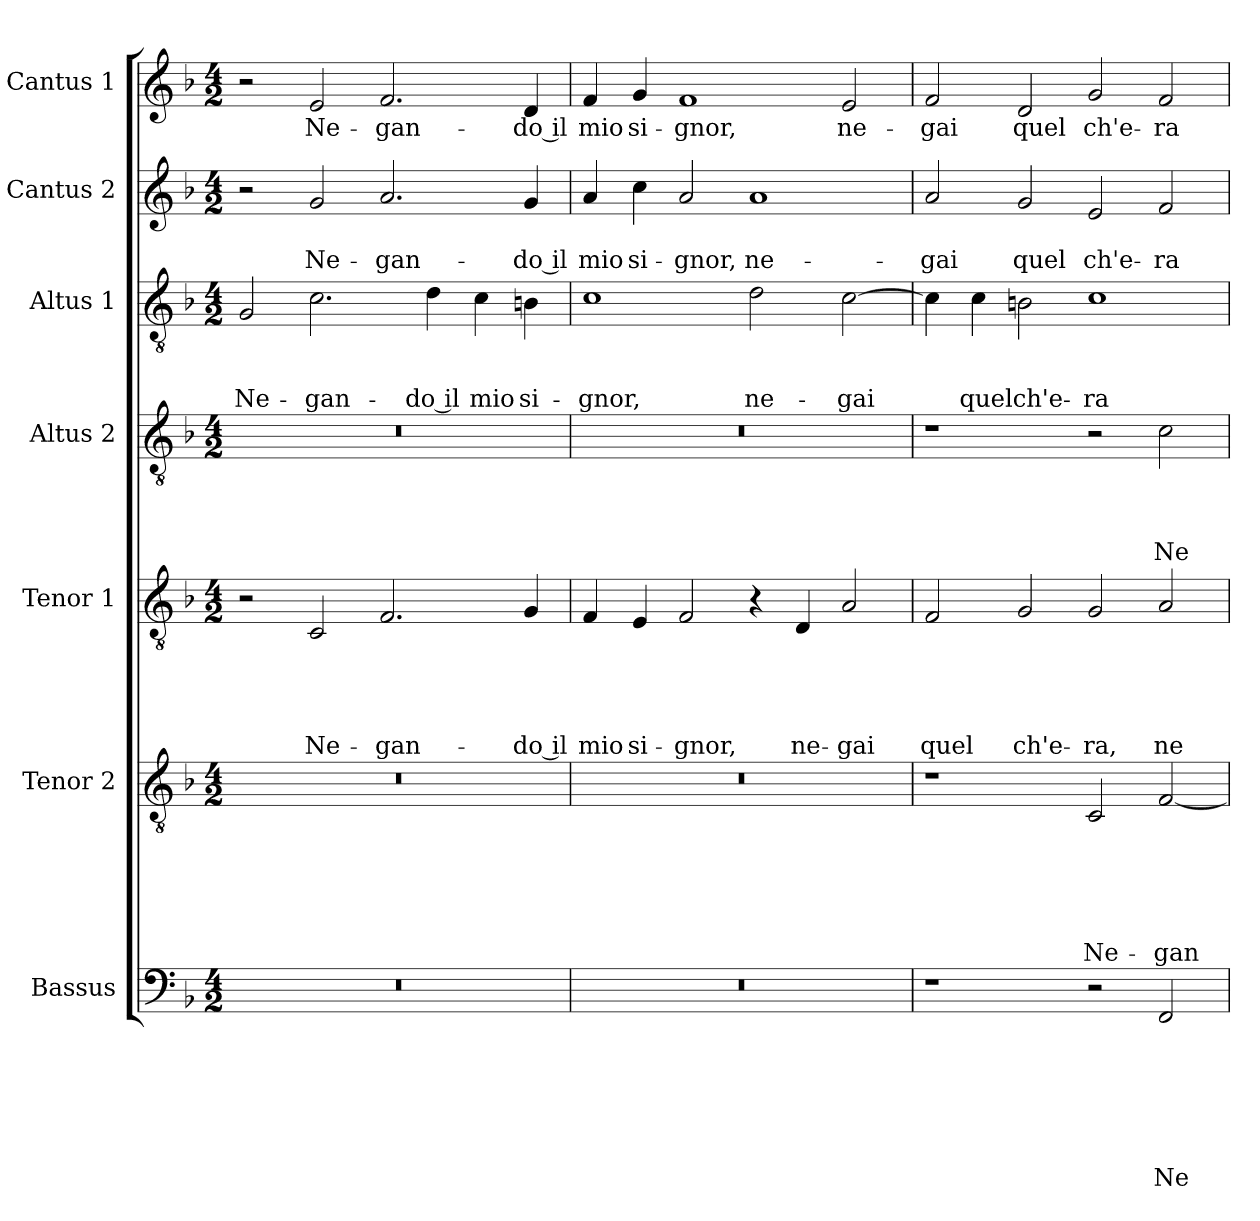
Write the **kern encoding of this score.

**kern	**text	**text	**text	**text	**text	**text	**text	**kern	**text	**text	**text	**text	**text	**text	**kern	**text	**text	**text	**text	**text	**kern	**text	**text	**text	**text	**kern	**text	**text	**text	**kern	**text	**text	**kern	**text
*part7	*part7	*part7	*part7	*part7	*part7	*part7	*part7	*part6	*part6	*part6	*part6	*part6	*part6	*part6	*part5	*part5	*part5	*part5	*part5	*part5	*part4	*part4	*part4	*part4	*part4	*part3	*part3	*part3	*part3	*part2	*part2	*part2	*part1	*part1
*staff7	*staff7	*staff7	*staff7	*staff7	*staff7	*staff7	*staff7	*staff6	*staff6	*staff6	*staff6	*staff6	*staff6	*staff6	*staff5	*staff5	*staff5	*staff5	*staff5	*staff5	*staff4	*staff4	*staff4	*staff4	*staff4	*staff3	*staff3	*staff3	*staff3	*staff2	*staff2	*staff2	*staff1	*staff1
*I"Bassus	*	*	*	*	*	*	*	*I"Tenor 2	*	*	*	*	*	*	*I"Tenor 1	*	*	*	*	*	*I"Altus 2	*	*	*	*	*I"Altus 1	*	*	*	*I"Cantus 2	*	*	*I"Cantus 1	*
*clefF4	*	*	*	*	*	*	*	*clefGv2	*	*	*	*	*	*	*clefGv2	*	*	*	*	*	*clefGv2	*	*	*	*	*clefGv2	*	*	*	*clefG2	*	*	*clefG2	*
*k[b-]	*	*	*	*	*	*	*	*k[b-]	*	*	*	*	*	*	*k[b-]	*	*	*	*	*	*k[b-]	*	*	*	*	*k[b-]	*	*	*	*k[b-]	*	*	*k[b-]	*
*d:	*	*	*	*	*	*	*	*d:	*	*	*	*	*	*	*d:	*	*	*	*	*	*d:	*	*	*	*	*d:	*	*	*	*d:	*	*	*d:	*
*M4/2	*	*	*	*	*	*	*	*M4/2	*	*	*	*	*	*	*M4/2	*	*	*	*	*	*M4/2	*	*	*	*	*M4/2	*	*	*	*M4/2	*	*	*M4/2	*
=1	=1	=1	=1	=1	=1	=1	=1	=1	=1	=1	=1	=1	=1	=1	=1	=1	=1	=1	=1	=1	=1	=1	=1	=1	=1	=1	=1	=1	=1	=1	=1	=1	=1	=1
!	!	!	!	!	!	!	!	!	!	!	!	!	!	!	!	!	!	!	!	!	!	!	!	!	!	!	!	!	!LO:LY:b	!	!	!	!	!
0r	.	.	.	.	.	.	.	0r	.	.	.	.	.	.	2r	.	.	.	.	.	0r	.	.	.	.	2G/	.	.	Ne-	2r	.	.	2r	.
!	!	!	!	!	!	!	!	!	!	!	!	!	!	!	!	!	!	!	!	!LO:LY:b	!	!	!	!	!	!	!	!	!LO:LY:b	!	!	!LO:LY:b	!	!LO:LY:b
.	.	.	.	.	.	.	.	.	.	.	.	.	.	.	2C/	.	.	.	.	Ne-	.	.	.	.	.	2.c\	.	.	-gan-	2g/	.	Ne-	2e/	Ne-
!	!	!	!	!	!	!	!	!	!	!	!	!	!	!	!	!	!	!	!	!LO:LY:b	!	!	!	!	!	!	!	!	!	!	!	!LO:LY:b	!	!LO:LY:b
.	.	.	.	.	.	.	.	.	.	.	.	.	.	.	2.F/	.	.	.	.	-gan-	.	.	.	.	.	.	.	.	.	2.a/	.	-gan-	2.f/	-gan-
!	!	!	!	!	!	!	!	!	!	!	!	!	!	!	!	!	!	!	!	!	!	!	!	!	!	!	!	!	!LO:LY:b	!	!	!	!	!
.	.	.	.	.	.	.	.	.	.	.	.	.	.	.	.	.	.	.	.	.	.	.	.	.	.	4d\	.	.	-do il	.	.	.	.	.
!	!	!	!	!	!	!	!	!	!	!	!	!	!	!	!	!	!	!	!	!	!	!	!	!	!	!	!	!	!LO:LY:b	!	!	!	!	!
.	.	.	.	.	.	.	.	.	.	.	.	.	.	.	.	.	.	.	.	.	.	.	.	.	.	4c\	.	.	mio	.	.	.	.	.
!	!	!	!	!	!	!	!	!	!	!	!	!	!	!	!	!	!	!	!	!LO:LY:b	!	!	!	!	!	!	!	!	!LO:LY:b	!	!	!LO:LY:b	!	!LO:LY:b
.	.	.	.	.	.	.	.	.	.	.	.	.	.	.	4G/	.	.	.	.	-do il	.	.	.	.	.	4Bn\	.	.	si-	4g/	.	-do il	4d/	-do il
=2	=2	=2	=2	=2	=2	=2	=2	=2	=2	=2	=2	=2	=2	=2	=2	=2	=2	=2	=2	=2	=2	=2	=2	=2	=2	=2	=2	=2	=2	=2	=2	=2	=2	=2
!	!	!	!	!	!	!	!	!	!	!	!	!	!	!	!	!	!	!	!	!LO:LY:b	!	!	!	!	!	!	!	!	!LO:LY:b	!	!	!LO:LY:b	!	!LO:LY:b
0r	.	.	.	.	.	.	.	0r	.	.	.	.	.	.	4F/	.	.	.	.	mio	0r	.	.	.	.	1c	.	.	-gnor,	4a/	.	mio	4f/	mio
!	!	!	!	!	!	!	!	!	!	!	!	!	!	!	!	!	!	!	!	!LO:LY:b	!	!	!	!	!	!	!	!	!	!	!	!LO:LY:b	!	!LO:LY:b
.	.	.	.	.	.	.	.	.	.	.	.	.	.	.	4E/	.	.	.	.	si-	.	.	.	.	.	.	.	.	.	4cc\	.	si-	4g/	si-
!	!	!	!	!	!	!	!	!	!	!	!	!	!	!	!	!	!	!	!	!LO:LY:b	!	!	!	!	!	!	!	!	!	!	!	!LO:LY:b	!	!LO:LY:b
.	.	.	.	.	.	.	.	.	.	.	.	.	.	.	2F/	.	.	.	.	-gnor,	.	.	.	.	.	.	.	.	.	2a/	.	-gnor,	1f	-gnor,
!	!	!	!	!	!	!	!	!	!	!	!	!	!	!	!	!	!	!	!	!	!	!	!	!	!	!	!	!	!LO:LY:b	!	!	!LO:LY:b	!	!
.	.	.	.	.	.	.	.	.	.	.	.	.	.	.	4r	.	.	.	.	.	.	.	.	.	.	2d\	.	.	ne-	1a	.	ne-	.	.
!	!	!	!	!	!	!	!	!	!	!	!	!	!	!	!	!	!	!	!	!LO:LY:b	!	!	!	!	!	!	!	!	!	!	!	!	!	!
.	.	.	.	.	.	.	.	.	.	.	.	.	.	.	4D/	.	.	.	.	ne-	.	.	.	.	.	.	.	.	.	.	.	.	.	.
!	!	!	!	!	!	!	!	!	!	!	!	!	!	!	!	!	!	!	!	!LO:LY:b	!	!	!	!	!	!	!	!	!LO:LY:b	!	!	!	!	!LO:LY:b
.	.	.	.	.	.	.	.	.	.	.	.	.	.	.	2A/	.	.	.	.	-gai	.	.	.	.	.	[2c\	.	.	-gai	.	.	.	2e/	ne-
=3	=3	=3	=3	=3	=3	=3	=3	=3	=3	=3	=3	=3	=3	=3	=3	=3	=3	=3	=3	=3	=3	=3	=3	=3	=3	=3	=3	=3	=3	=3	=3	=3	=3	=3
!	!	!	!	!	!	!	!	!	!	!	!	!	!	!	!	!	!	!	!	!LO:LY:b	!	!	!	!	!	!	!	!	!	!	!	!LO:LY:b	!	!LO:LY:b
1r	.	.	.	.	.	.	.	1r	.	.	.	.	.	.	2F/	.	.	.	.	quel	1r	.	.	.	.	4c\]	.	.	.	2a/	.	-gai	2f/	-gai
!	!	!	!	!	!	!	!	!	!	!	!	!	!	!	!	!	!	!	!	!	!	!	!	!	!	!	!	!	!LO:LY:b	!	!	!	!	!
.	.	.	.	.	.	.	.	.	.	.	.	.	.	.	.	.	.	.	.	.	.	.	.	.	.	4c\	.	.	quel	.	.	.	.	.
!	!	!	!	!	!	!	!	!	!	!	!	!	!	!	!	!	!	!	!	!LO:LY:b	!	!	!	!	!	!	!	!	!LO:LY:b	!	!	!LO:LY:b	!	!LO:LY:b
.	.	.	.	.	.	.	.	.	.	.	.	.	.	.	2G/	.	.	.	.	ch'e-	.	.	.	.	.	2Bn\	.	.	ch'e-	2g/	.	quel	2d/	quel
!	!	!	!	!	!	!	!	!	!	!	!	!	!	!LO:LY:b	!	!	!	!	!	!LO:LY:b	!	!	!	!	!	!	!	!	!LO:LY:b	!	!	!LO:LY:b	!	!LO:LY:b
2r	.	.	.	.	.	.	.	2C/	.	.	.	.	.	Ne-	2G/	.	.	.	.	-ra,	2r	.	.	.	.	1c	.	.	-ra	2e/	.	ch'e-	2g/	ch'e-
!	!	!	!	!	!	!	!LO:LY:b	!	!	!	!	!	!	!LO:LY:b	!	!	!	!	!	!LO:LY:b	!	!	!	!	!LO:LY:b	!	!	!	!	!	!	!LO:LY:b	!	!LO:LY:b
2FF/	.	.	.	.	.	.	Ne-	[2F/	.	.	.	.	.	-gan-	2A/	.	.	.	.	ne-	2c\	.	.	.	Ne-	.	.	.	.	2f/	.	-ra	2f/	-ra
=	=	=	=	=	=	=	=	=	=	=	=	=	=	=	=	=	=	=	=	=	=	=	=	=	=	=	=	=	=	=	=	=	=	=
*-	*-	*-	*-	*-	*-	*-	*-	*-	*-	*-	*-	*-	*-	*-	*-	*-	*-	*-	*-	*-	*-	*-	*-	*-	*-	*-	*-	*-	*-	*-	*-	*-	*-	*-
